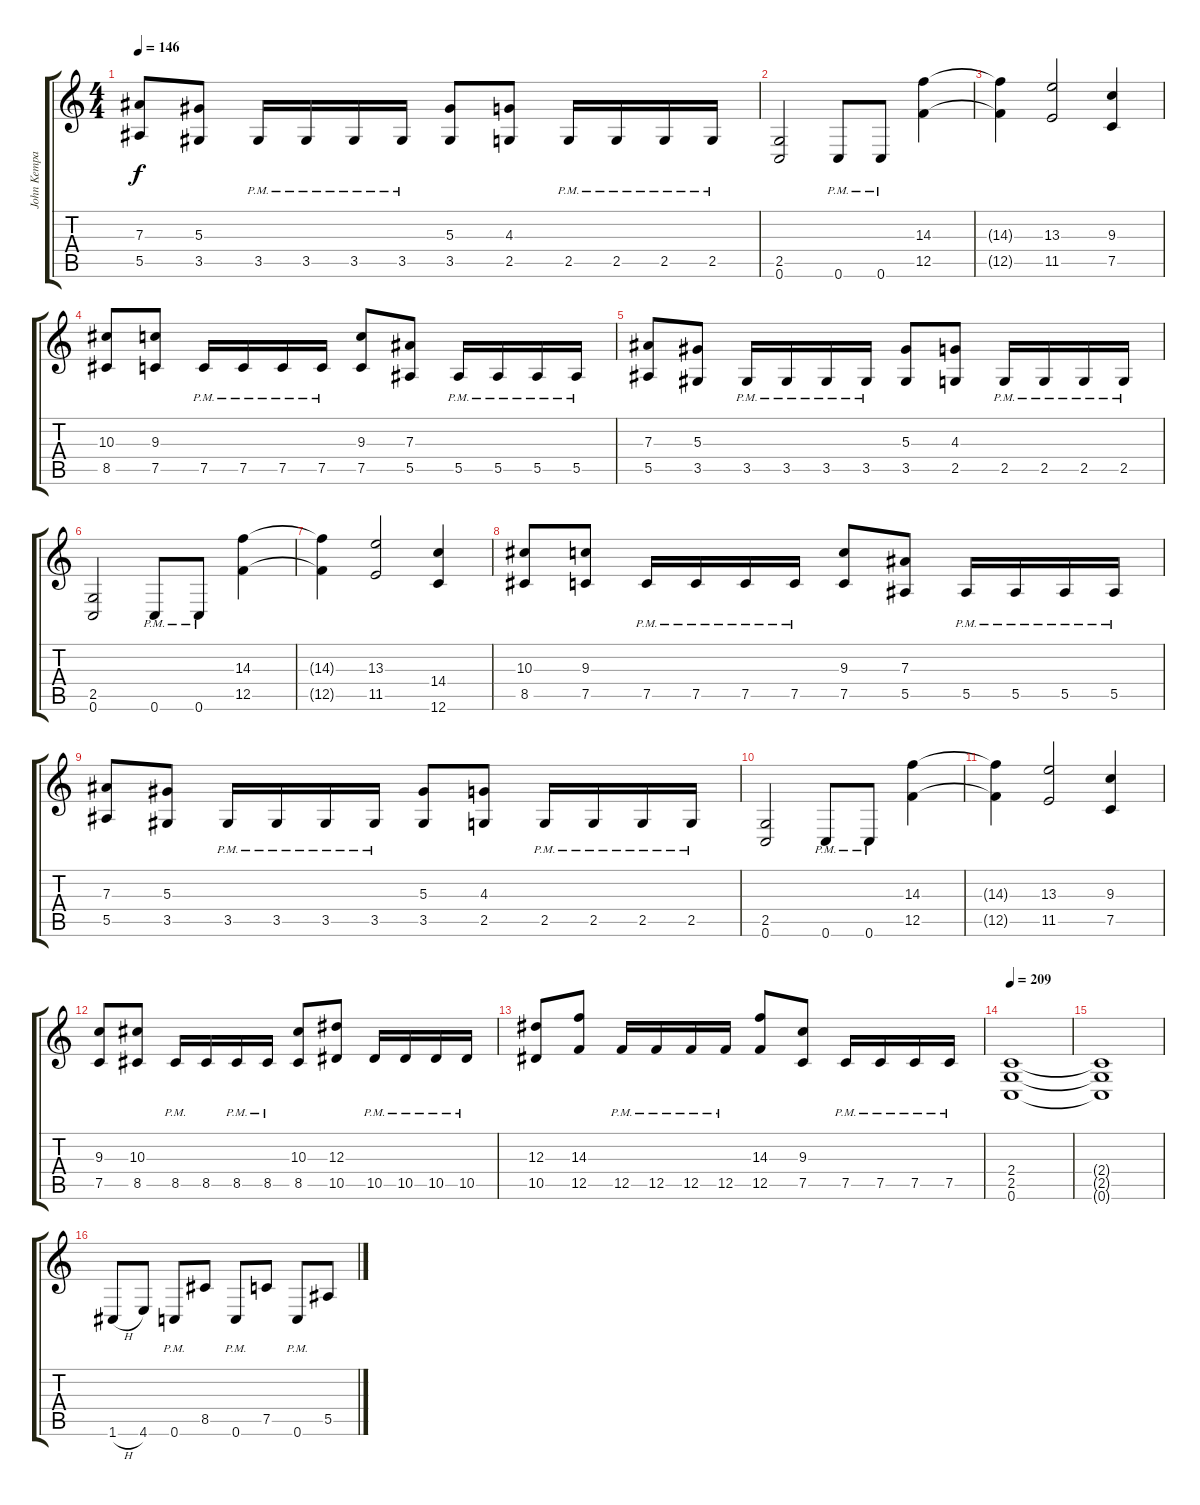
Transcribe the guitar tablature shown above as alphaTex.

\track ("John Kempainen (Rhythm Guitar)" "John Kempa") {instrument distortionguitar}
\staff {score tabs}
\tuning (C4 G3 Eb3 Bb2 F2 C2) {hide}
\ts (4 4)
\tempo 146
\clef g2
\ks c
(7.3 5.5).8{dy f} (5.3 3.5).8 3.5{pm}.16 3.5{pm}.16 3.5{pm}.16 3.5{pm}.16 (5.3 3.5).8 (4.3 2.5).8 2.5{pm}.16 2.5{pm}.16 2.5{pm}.16 2.5{pm}.16 |
(2.5 0.6).2 0.6{pm}.8 0.6{pm}.8 (14.3 12.5).4 |
(14.3{t} 12.5{t}).4 (13.3 11.5).2 (9.3 7.5).4 |
(10.3 8.5).8 (9.3 7.5).8 7.5{pm}.16 7.5{pm}.16 7.5{pm}.16 7.5{pm}.16 (9.3 7.5).8 (7.3 5.5).8 5.5{pm}.16 5.5{pm}.16 5.5{pm}.16 5.5{pm}.16 |
(7.3 5.5).8 (5.3 3.5).8 3.5{pm}.16 3.5{pm}.16 3.5{pm}.16 3.5{pm}.16 (5.3 3.5).8 (4.3 2.5).8 2.5{pm}.16 2.5{pm}.16 2.5{pm}.16 2.5{pm}.16 |
(2.5 0.6).2 0.6{pm}.8 0.6{pm}.8 (14.3 12.5).4 |
(14.3{t} 12.5{t}).4 (13.3 11.5).2 (14.4 12.6).4 |
(10.3 8.5).8 (9.3 7.5).8 7.5{pm}.16 7.5{pm}.16 7.5{pm}.16 7.5{pm}.16 (9.3 7.5).8 (7.3 5.5).8 5.5{pm}.16 5.5{pm}.16 5.5{pm}.16 5.5{pm}.16 |
(7.3 5.5).8 (5.3 3.5).8 3.5{pm}.16 3.5{pm}.16 3.5{pm}.16 3.5{pm}.16 (5.3 3.5).8 (4.3 2.5).8 2.5{pm}.16 2.5{pm}.16 2.5{pm}.16 2.5{pm}.16 |
(2.5 0.6).2 0.6{pm}.8 0.6{pm}.8 (14.3 12.5).4 |
(14.3{t} 12.5{t}).4 (13.3 11.5).2 (9.3 7.5).4 |
(9.3 7.5).8 (10.3 8.5).8 8.5{pm}.16 8.5.16 8.5{pm}.16 8.5{pm}.16 (10.3 8.5).8 (12.3 10.5).8 10.5{pm}.16 10.5{pm}.16 10.5{pm}.16 10.5{pm}.16 |
(12.3 10.5).8 (14.3 12.5).8 12.5{pm}.16 12.5{pm}.16 12.5{pm}.16 12.5{pm}.16 (14.3 12.5).8 (9.3 7.5).8 7.5{pm}.16 7.5{pm}.16 7.5{pm}.16 7.5{pm}.16 |
\tempo 209
(2.4 2.5 0.6).1 |
(2.4{t} 2.5{t} 0.6{t}).1 |
1.6{h}.8 4.6.8 0.6{pm}.8 8.5.8 0.6{pm}.8 7.5.8 0.6{pm}.8 5.5.8
